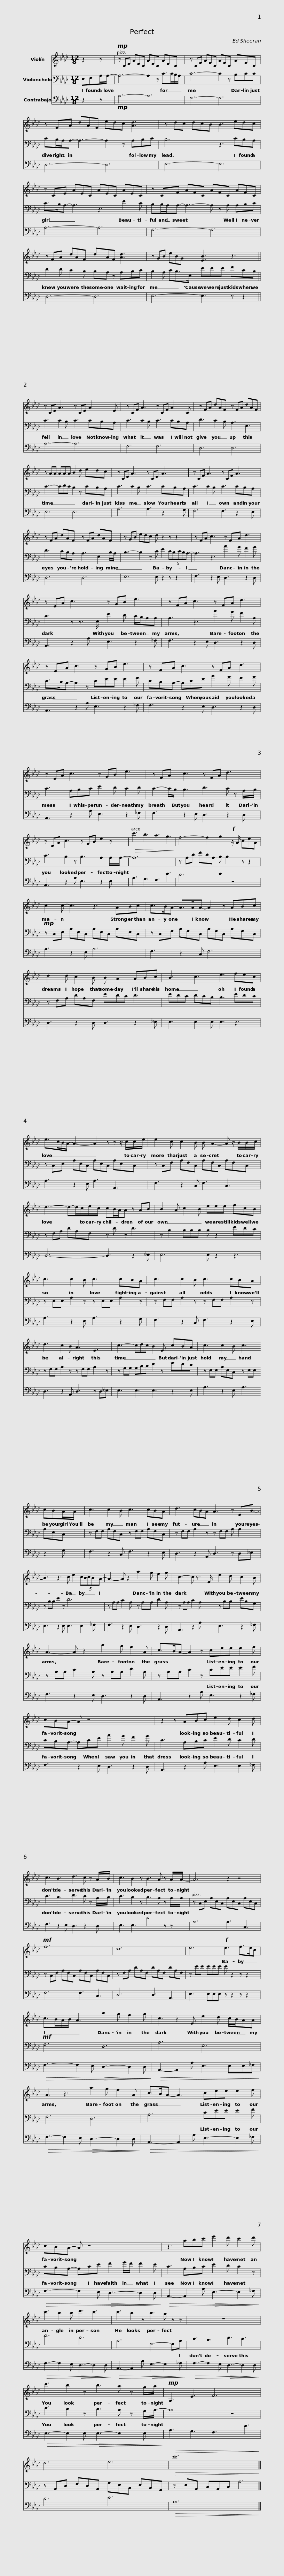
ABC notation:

X:1
%%score 1 2 3
L:1/8
M:12/8
I:linebreak $
K:Ab
V:1 treble
V:2 bass
V:3 bass transpose=-12
V:1
 z2 z |!mp! z CE AEC AEC AEC | z CF AFC AFC AFC |$ z FA dAF edc [Ad]3 | z dc dcB B3 edc |$ %5
 z CE AEC AEC AEC | z CF AFC AFC AFC |$ z FA dAF dAF [Ad]3 | z GB eBG [EB]3 z3 ||$ z CE A3 z CE A2 E | %10
 z CF A3 z CF A2 C |$ z FA dAF z FA dAF | z AA AAA B2 d edc |$ z CE A3 z CE A3 | z CF A3 z CF A3 |$ %15
 z FA dAF z FA dAF | z GB edc d z2 z z2 | z FA c3 z FA d3 |$ z EA c3 z GB e3 | z FA c3 z FA d3 |$ %20
 z EA c3 z GB e3 | z FA c3 z FA d3 |$ z EA c3 z GB e3 | z FA c3 z FA d3 |$ z EA c3 z GB e2 z | %25
 c'3 b3 a3 g3 | f4- f2 g2!f! z/ A/ ceA |$ c2 c- c3 z3 ABc | c>BA- A>AA- A2 z ABc |$ d2 d c2 B B A2 ABc | %30
 B3 c3 e3 fec |$ e>cB/A/- A3- A2 z z z/ c/c/e/ | e2 c c2 B B A2- A z/ B/B/c/ |$ d3- d-d/c/e/c/ cB/A/A z AB | B2 A c2 B eee fcB |$ %35
 c3 c2 B c3 cBA | c3 c2 B c3 cBA |$ d3 c2 B A3 E3 | c3- cdc B2 E cBA |$ c3 c2 B c3 cBA/A/ | %40
 c3 c2 B c3 cBA |$ d3 cBA A3 z EB- | B3 z3 c e2 (5:3:5cBcBA- | A3- A z2 a2 g f2 g |$ c3- c z3/2 E/ e2 d c2 B | %45
 A3- A z2 a2 g f2 A |$ c>BA- A2 z cee e2 f | cBA- A z8 |$ z2 z ABc e2 d c2 d | c3 B3 d3 c z A/B/ |$ %50
 c3 B2 z B3 A z A/A/- | A6 z2 z4 |!mf! f12 |$ d12 | e6!f! e3 f>ec | %55
 c>BA/B/ A3 a2 g f2 g |$ c3 z2 E e2 d c/B/AA | A3 z3 a2 g f2 A | c>BA- A3 cee e2 f |$ cBA- A z8 | %60
 z3 abc' e'2 d' c'2 d' |$ c'3 b2 b d'3 c'3 | c'3 b2 z b3 a z z | z12 |$ c'3 b2 z b3 a z g/a/ | %65
!mp! A,3 E3 F6 | d6 e6 |!>(! c'12!>)! |] %68
V:2
 E,F,A,/A,/- | A,6- A,2 z C>CB,/A,/ | C6- C2 z B,CC |$ CB,/A,/A,- A,3- A,2 z A,B,C | B,6 z3 CB,A, |$ %5
 C>B,A,- A,3 z3 E2 C | B,B,/A,/A,- A,3- A, z A, A,B,C |$ D2 D C2 B, B,A, z A,B,C | B,2 A, CB,>E, EEE FCB, ||$ C3 C2 B, C3 CB,A, | %10
 C3 C2 B, C3 CB,A, |$ D3 C2 B, A,3 E,3 | C3- CDC B,2 z CB,A, |$ C3 C2 B, C3 CB,A, | C3 C2 B, C3 CB,A, |$ %15
 D3 CB,A, A,3 E,2 B,/A,/ | B,3- B,2 z C E2 (5:3:5CB,CB,A,- | A,3 z3 A2 G F2 G |$ C3 z z3/2 E,/ E2 D C/B,/A,A, | A,3 z3 A2 G F2 A, |$ %20
 C>B,A,- A,2 z CEE E2 F | CB,A,- A,CE A2 G F2 G |$ C3 A,B,C E2 D C2 D | C2- C/B,/ B,3 D3 C z A,/B,/ |$ C3 B,2 z B,3 A,2 A,/A,/- | %25
!>(! A,12!>)! | z A,D FDA, B, B,2 z z2 |$!mp! z C,E, A,E,C, A,E,C, A,E,C, | z C,F, A,F,C, A,F,C, A,F,C, |$ z F,A, DA,F, EDC D3 | %30
 EDC DCB, B,3 EDC |$ z C,E, A,E,C, A,E,C, A,E,C, | z C,F, A,F,C, A,F,C, A,F,C, |$ z F,A, DA,F, z D z D3 | z B,2 B,B,B, B, z2 EDC |$ %35
 z E,E, A,2 z z E,E, A,2 z | z F,F, A,2 z z F,F, A,2 z |$ z F,F, A,2 z z F,F, A,2 z | z G,G, G,B,B, D2 z EDC |$ z E,E, A,E,C, z E,E, A,E,C, | %40
 z F,F, A,F,C, z F,F, A,F,C, |$ z F,F, A,2 z z F,F, A, A,2 | z B,B, E2 z D6 | z A,A, C2 A, z A,A, D2 A, |$ z A,A, C2 A, z B,B, EB,G, | %45
 z A,A, C2 A, z A,A, D2 A, |$ z A,A, C2 z CEE E2 F | CB,A,- A,CE A2 G F2 G |$ C3 A,B,C E2 D C2 D | C3 B,3 D3 C z A,/B,/ |$ %50
 C3 B,2 z B,3 A, z A,/A,/ | z C,E, A,E,C, A,E,C, A,E,C, | z C,F, A,F,C, A,F,C, A,F,C, |$ z F,A, DA,F, DA,F, DA,F, | z EE EEE E z2 z z2 | %55
!mf! F,6 D,6 |$ A,6 E,6 | F,6 D,6 | A,6 CEE E2 F |$ CB,A,- A,CE F2 G/F/ F2 E | %60
 C3 A,B,C E2 D C2 z |$ F6 D6 | A,6 E,4- E,A, | C3 B,3 D3 C3 |$ C3 B,2 z B,3 A, z G,/A,/- | %65
 A,8 z4 | z A,,D, F,D,A,, G,E,B,, E,B,,G,, |!>(! z E,A,, C,A,,C, A,6!>)! |] %68
V:3
 z2 z |!mp! A,6- A,6 | F,6- F,6 |$ D,6- D,6 | E,6- E,6 |$ %5
 A,6- A,6 | F,6- F,6 |$ D,6- D,6 | E,6- E,3 z z2 ||$ A,6- A,6 | %10
 F,6 F,6 |$ D,6 D,6 | E,6 E,6 |$ A,6 A,3 z2 G, | F,6 F,3 z2 E, |$ %15
 D,6 D,6 | E,6 E, z2 z z2 | F,3 z2 E, D,3 z2 D, |$ A,,3 z2 A, E,3 z2 _F, | F,3 z2 E, D,3 z2 D, |$ %20
 A,,3 z2 A, E,3 z2 _F, | F,3 z2 E, D,3 z2 D, |$ A,,3 z2 A, E,3 z2 _F, | F,3 z2 E, D,3 z2 D, |$ A,,3 z2 A, E,3 z2 E, | %25
 A,3 G,3 F,3 E3 | D6 E2 z4 |$ A,3 z2 E, A,6 | F,3 z2 C, F,6 |$ D,3 z2 D, D,3 z2 __E, | %30
 E,3 E,2 E, E,3 z3 |$ A,3 z2 E, A,3 A,,3 | F,3 z2 C, F,3 C,3 |$ D,6- D,3 z2 __E, | E,6 E, z2 z3 |$ %35
 A,3 z2 E, A,3 z2 G, | F,3 z2 C, F,3 z2 E, |$ D,3 z2 A,, D,3 z D,__E, | E,3 E,3 E,3 z2 E, |$ A,3 z2 E, A,3 z2 G, | %40
 F,3 z2 C, F,3 z2 E, |$ D,3 z2 A,, D,3 z D,__E, | E,3 z2 E, E,3 E,2 _F, | F,3 z2 E, D,3 z2 D, |$ A,,3 z2 A, E,3 z2 _F, | %45
 F,3 z2 E, D,3 z2 D, |$ A,,3 z2 A, E,3 z2 _F, | F,3 z2 E, D,3 z2 D, |$ A,,3 z2 A, E,3 E,2 _F, | F,3 z2 E, D,3 z2 D, |$ %50
 E,3 E,3 E4 z z | A,6 A,3 C,3 | F,6 F,3 C,3 |$ D,6 D,3 A,,3 | E,3 E,E,E, z z2 z z2 | %55
!>(! F,3- F,2 E,!>(! D,3- D,2 D,!>)!!>)! |$!>(! A,,3- A,,2 A, E,3 E,E,_F,!>)! |!>(! F,3- F,2 E,!>(! D,3- D,2 D,!>)!!>)! |!>(! A,,3- A,,2 A, E,3- E,2 _F,!>)! |$!>(! F,3- F,2 E,!>(! D,3- D,2 D,!>)!!>)! | %60
!>(! A,,3- A,,2 A,!>(! E,3- E,2 _F,!>)!!>)! |$!>(! F,3- F,2 E,!>(! D,3- D,2 D,!>)!!>)! |!>(! A,,3- A,,2 A,!>(! E,3- E,2 _F,!>)!!>)! |!>(! F,3- F,2 E,!>(! D,3- D,2 D,!>)!!>)! |$!>(! E,3- E,2 E,!>(! E,3- E,2 E,!>)!!>)! | %65
 A,3 G,3 F,3 E3 | D6 E6 |!>(! A,12!>)! |] %68
